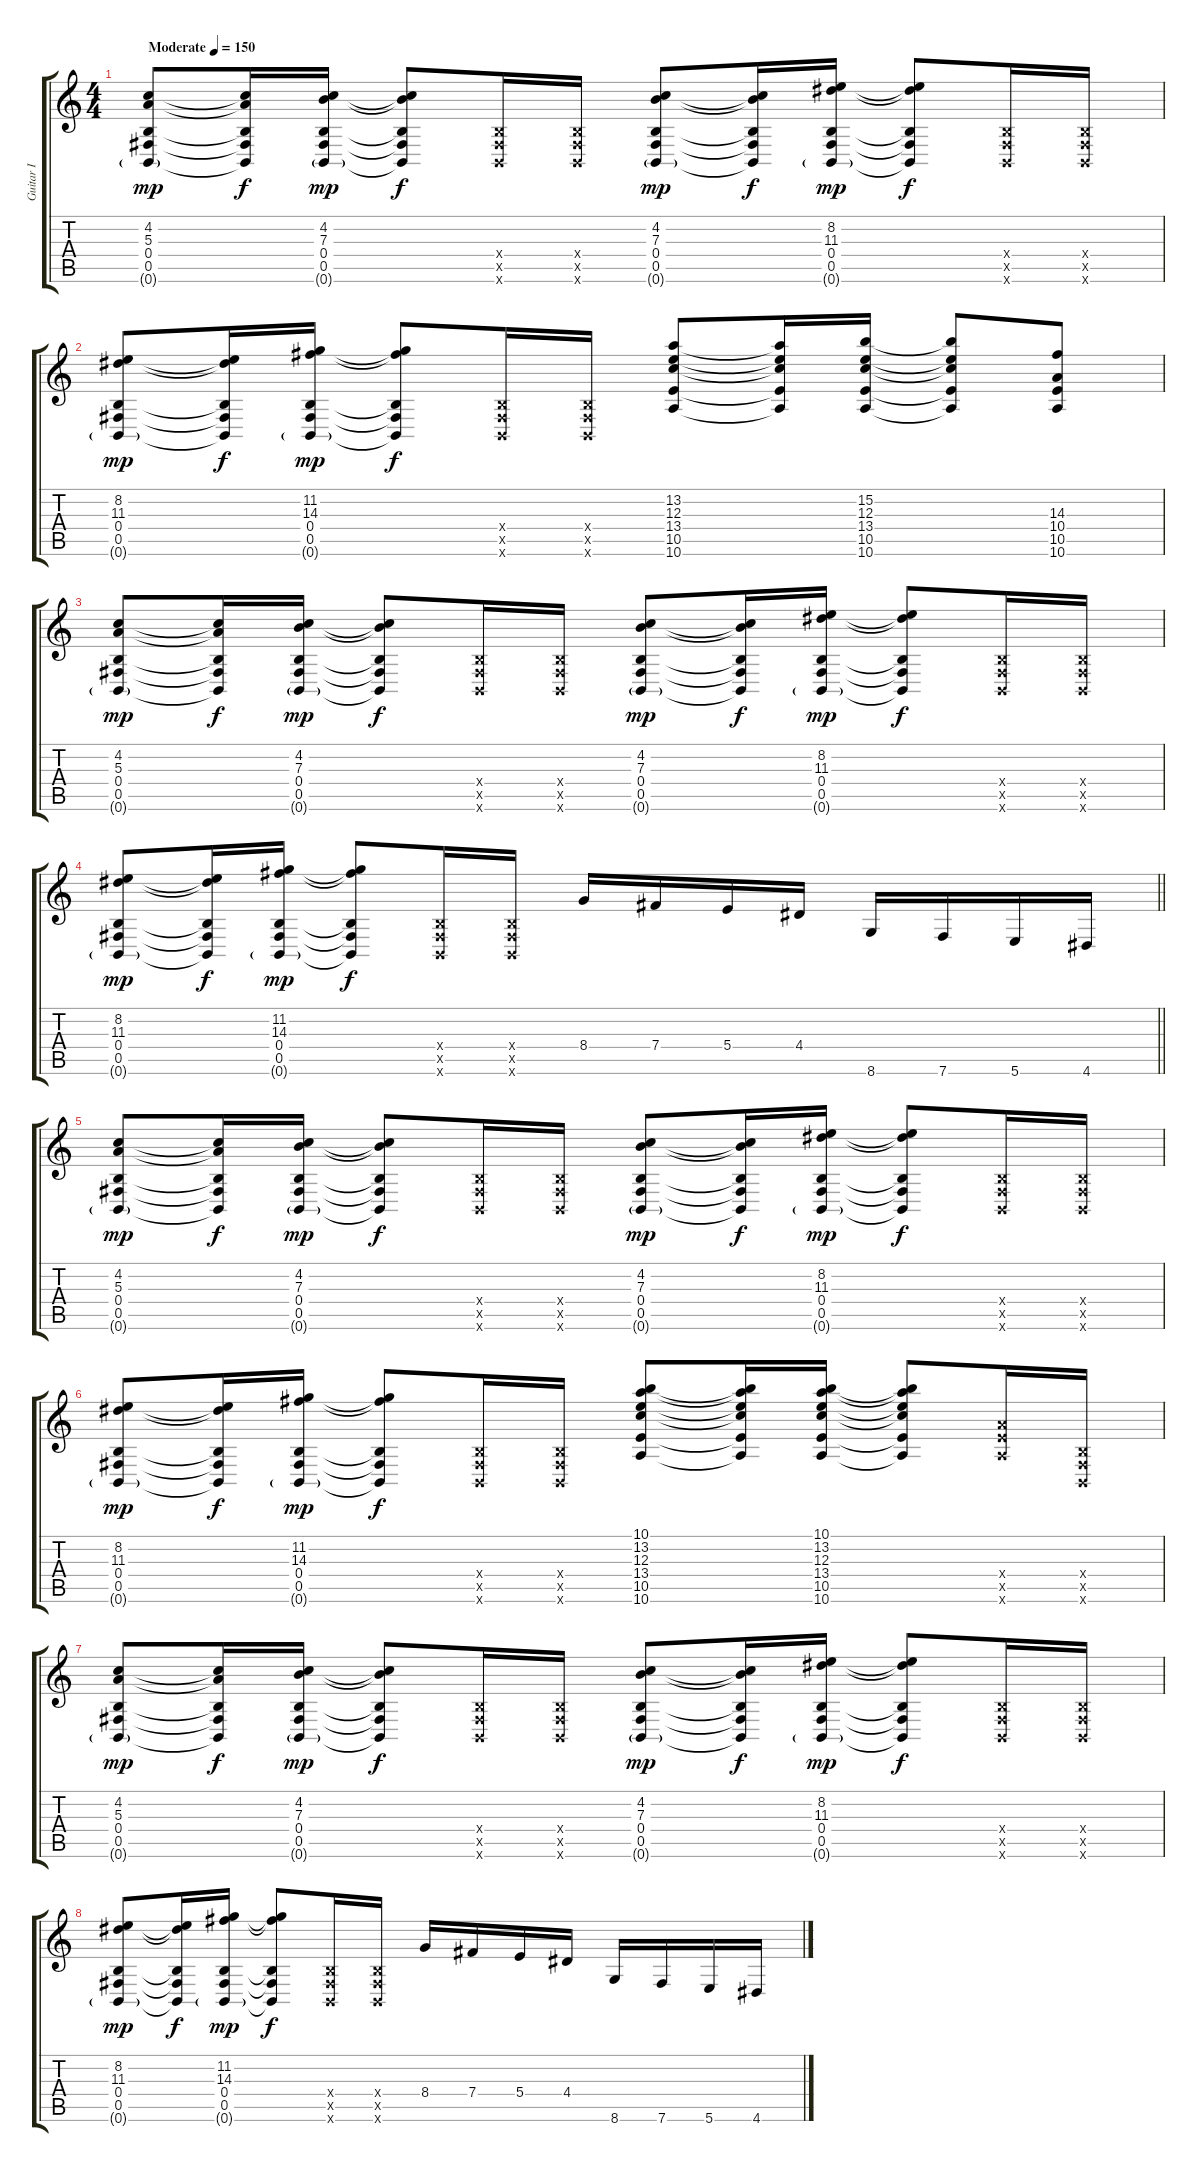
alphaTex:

\track ("Guitar I" "Guitar I") {instrument distortionguitar}
\staff {score tabs}
\tuning (Db4 Ab3 E3 B2 Gb2 B1) {hide}
\ts (4 4)
\tempo (150 "Moderate")
\clef g2
\ks c
(4.2 5.3 0.4 0.5 0.6{g}).8{dy mp instrument distortionguitar} (4.2{t} 5.3{t} 0.4{t} 0.5{t} 0.6{t}).16{dy f} (4.2 7.3 0.4 0.5 0.6{g}).16{dy mp} (4.2{t} 7.3{t} 0.4{t} 0.5{t} 0.6{t}).8{dy f} (0.4{x} 0.5{x} 0.6{x}).16 (0.4{x} 0.5{x} 0.6{x}).16 (4.2 7.3 0.4 0.5 0.6{g}).8{dy mp} (4.2{t} 7.3{t} 0.4{t} 0.5{t} 0.6{t}).16{dy f} (8.2 11.3 0.4 0.5 0.6{g}).16{dy mp} (8.2{t} 11.3{t} 0.4{t} 0.5{t} 0.6{t}).8{dy f} (0.4{x} 0.5{x} 0.6{x}).16 (0.4{x} 0.5{x} 0.6{x}).16 |
(8.2 11.3 0.4 0.5 0.6{g}).8{dy mp} (8.2{t} 11.3{t} 0.4{t} 0.5{t} 0.6{t}).16{dy f} (11.2 14.3 0.4 0.5 0.6{g}).16{dy mp} (11.2{t} 14.3{t} 0.4{t} 0.5{t} 0.6{t}).8{dy f} (0.4{x} 0.5{x} 0.6{x}).16 (0.4{x} 0.5{x} 0.6{x}).16 (13.2 12.3 13.4 10.5 10.6).8 (13.2{t} 12.3{t} 13.4{t} 10.5{t} 10.6{t}).16 (15.2 12.3 13.4 10.5 10.6).16 (15.2{t} 12.3{t} 13.4{t} 10.5{t} 10.6{t}).8 (14.3 10.4 10.5 10.6).8 |
(4.2 5.3 0.4 0.5 0.6{g}).8{dy mp} (4.2{t} 5.3{t} 0.4{t} 0.5{t} 0.6{t}).16{dy f} (4.2 7.3 0.4 0.5 0.6{g}).16{dy mp} (4.2{t} 7.3{t} 0.4{t} 0.5{t} 0.6{t}).8{dy f} (0.4{x} 0.5{x} 0.6{x}).16 (0.4{x} 0.5{x} 0.6{x}).16 (4.2 7.3 0.4 0.5 0.6{g}).8{dy mp} (4.2{t} 7.3{t} 0.4{t} 0.5{t} 0.6{t}).16{dy f} (8.2 11.3 0.4 0.5 0.6{g}).16{dy mp} (8.2{t} 11.3{t} 0.4{t} 0.5{t} 0.6{t}).8{dy f} (0.4{x} 0.5{x} 0.6{x}).16 (0.4{x} 0.5{x} 0.6{x}).16 |
\barLineRight lightlight
(8.2 11.3 0.4 0.5 0.6{g}).8{dy mp} (8.2{t} 11.3{t} 0.4{t} 0.5{t} 0.6{t}).16{dy f} (11.2 14.3 0.4 0.5 0.6{g}).16{dy mp} (11.2{t} 14.3{t} 0.4{t} 0.5{t} 0.6{t}).8{dy f} (0.4{x} 0.5{x} 0.6{x}).16 (0.4{x} 0.5{x} 0.6{x}).16 8.4.16 7.4.16 5.4.16 4.4.16 8.6.16 7.6.16 5.6.16 4.6.16 |
(4.2 5.3 0.4 0.5 0.6{g}).8{dy mp} (4.2{t} 5.3{t} 0.4{t} 0.5{t} 0.6{t}).16{dy f} (4.2 7.3 0.4 0.5 0.6{g}).16{dy mp} (4.2{t} 7.3{t} 0.4{t} 0.5{t} 0.6{t}).8{dy f} (0.4{x} 0.5{x} 0.6{x}).16 (0.4{x} 0.5{x} 0.6{x}).16 (4.2 7.3 0.4 0.5 0.6{g}).8{dy mp} (4.2{t} 7.3{t} 0.4{t} 0.5{t} 0.6{t}).16{dy f} (8.2 11.3 0.4 0.5 0.6{g}).16{dy mp} (8.2{t} 11.3{t} 0.4{t} 0.5{t} 0.6{t}).8{dy f} (0.4{x} 0.5{x} 0.6{x}).16 (0.4{x} 0.5{x} 0.6{x}).16 |
(8.2 11.3 0.4 0.5 0.6{g}).8{dy mp} (8.2{t} 11.3{t} 0.4{t} 0.5{t} 0.6{t}).16{dy f} (11.2 14.3 0.4 0.5 0.6{g}).16{dy mp} (11.2{t} 14.3{t} 0.4{t} 0.5{t} 0.6{t}).8{dy f} (0.4{x} 0.5{x} 0.6{x}).16 (0.4{x} 0.5{x} 0.6{x}).16 (10.1 13.2 12.3 13.4 10.5 10.6).8 (10.1{t} 13.2{t} 12.3{t} 13.4{t} 10.5{t} 10.6{t}).16 (10.1 13.2 12.3 13.4 10.5 10.6).16 (10.1{t} 13.2{t} 12.3{t} 13.4{t} 10.5{t} 10.6{t}).8 (10.4{x} 10.5{x} 10.6{x}).16 (0.4{x} 0.5{x} 0.6{x}).16 |
(4.2 5.3 0.4 0.5 0.6{g}).8{dy mp} (4.2{t} 5.3{t} 0.4{t} 0.5{t} 0.6{t}).16{dy f} (4.2 7.3 0.4 0.5 0.6{g}).16{dy mp} (4.2{t} 7.3{t} 0.4{t} 0.5{t} 0.6{t}).8{dy f} (0.4{x} 0.5{x} 0.6{x}).16 (0.4{x} 0.5{x} 0.6{x}).16 (4.2 7.3 0.4 0.5 0.6{g}).8{dy mp} (4.2{t} 7.3{t} 0.4{t} 0.5{t} 0.6{t}).16{dy f} (8.2 11.3 0.4 0.5 0.6{g}).16{dy mp} (8.2{t} 11.3{t} 0.4{t} 0.5{t} 0.6{t}).8{dy f} (0.4{x} 0.5{x} 0.6{x}).16 (0.4{x} 0.5{x} 0.6{x}).16 |
(8.2 11.3 0.4 0.5 0.6{g}).8{dy mp} (8.2{t} 11.3{t} 0.4{t} 0.5{t} 0.6{t}).16{dy f} (11.2 14.3 0.4 0.5 0.6{g}).16{dy mp} (11.2{t} 14.3{t} 0.4{t} 0.5{t} 0.6{t}).8{dy f} (0.4{x} 0.5{x} 0.6{x}).16 (0.4{x} 0.5{x} 0.6{x}).16 8.4.16 7.4.16 5.4.16 4.4.16 8.6.16 7.6.16 5.6.16 4.6.16
